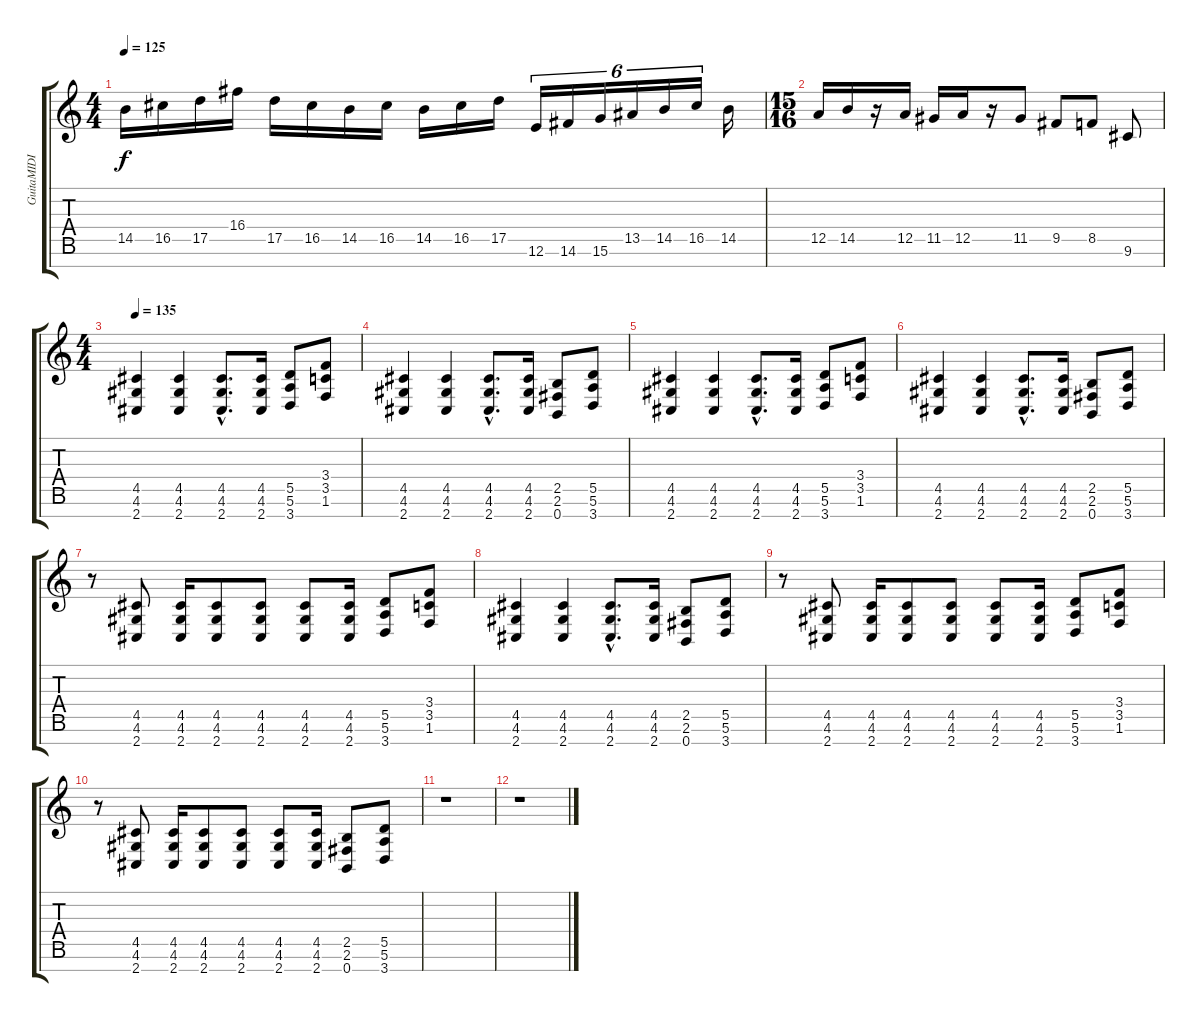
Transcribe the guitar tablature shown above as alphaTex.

\track ("GuitaMIDI" "GuitaMIDI") {instrument distortionguitar}
\staff {score tabs}
\tuning (E4 B3 G3 D3 A2 E2 B1) {hide}
\ts (4 4)
\tempo 125
\clef g2
\ks c
14.5.16{dy f} 16.5.16 17.5.16 16.4.16 17.5.16 16.5.16 14.5.16 16.5.16 14.5.16 16.5.16 17.5.16 12.6.16{tu (6 4)} 14.6.16{tu (6 4)} 15.6.16{tu (6 4)} 13.5.16{tu (6 4)} 14.5.16{tu (6 4)} 16.5.16{tu (6 4)} 14.5.16 |
\ts (15 16)
12.5.16 14.5.16 r.16 12.5.16 11.5.16 12.5.16 r.16 11.5.8 9.5.8 8.5.8 9.6.8 |
\ts (4 4)
\tempo 135
(4.5 4.6 2.7).4 (4.5 4.6 2.7).4 (4.5{hac} 4.6{hac} 2.7{hac}).8{d} (4.5 4.6 2.7).16 (5.5 5.6 3.7).8 (3.4 3.5 1.6).8 |
(4.5 4.6 2.7).4 (4.5 4.6 2.7).4 (4.5{hac} 4.6{hac} 2.7{hac}).8{d} (4.5 4.6 2.7).16 (2.5 2.6 0.7).8 (5.5 5.6 3.7).8 |
(4.5 4.6 2.7).4 (4.5 4.6 2.7).4 (4.5{hac} 4.6{hac} 2.7{hac}).8{d} (4.5 4.6 2.7).16 (5.5 5.6 3.7).8 (3.4 3.5 1.6).8 |
(4.5 4.6 2.7).4 (4.5 4.6 2.7).4 (4.5{hac} 4.6{hac} 2.7{hac}).8{d} (4.5 4.6 2.7).16 (2.5 2.6 0.7).8 (5.5 5.6 3.7).8 |
r.8 (4.5 4.6 2.7).8 (4.5 4.6 2.7).16 (4.5 4.6 2.7).8 (4.5 4.6 2.7).8 (4.5 4.6 2.7).8 (4.5 4.6 2.7).16 (5.5 5.6 3.7).8 (3.4 3.5 1.6).8 |
(4.5 4.6 2.7).4 (4.5 4.6 2.7).4 (4.5{hac} 4.6{hac} 2.7{hac}).8{d} (4.5 4.6 2.7).16 (2.5 2.6 0.7).8 (5.5 5.6 3.7).8 |
r.8 (4.5 4.6 2.7).8 (4.5 4.6 2.7).16 (4.5 4.6 2.7).8 (4.5 4.6 2.7).8 (4.5 4.6 2.7).8 (4.5 4.6 2.7).16 (5.5 5.6 3.7).8 (3.4 3.5 1.6).8 |
r.8 (4.5 4.6 2.7).8 (4.5 4.6 2.7).16 (4.5 4.6 2.7).8 (4.5 4.6 2.7).8 (4.5 4.6 2.7).8 (4.5 4.6 2.7).16 (2.5 2.6 0.7).8 (5.5 5.6 3.7).8 |
r.1 |
r.1
